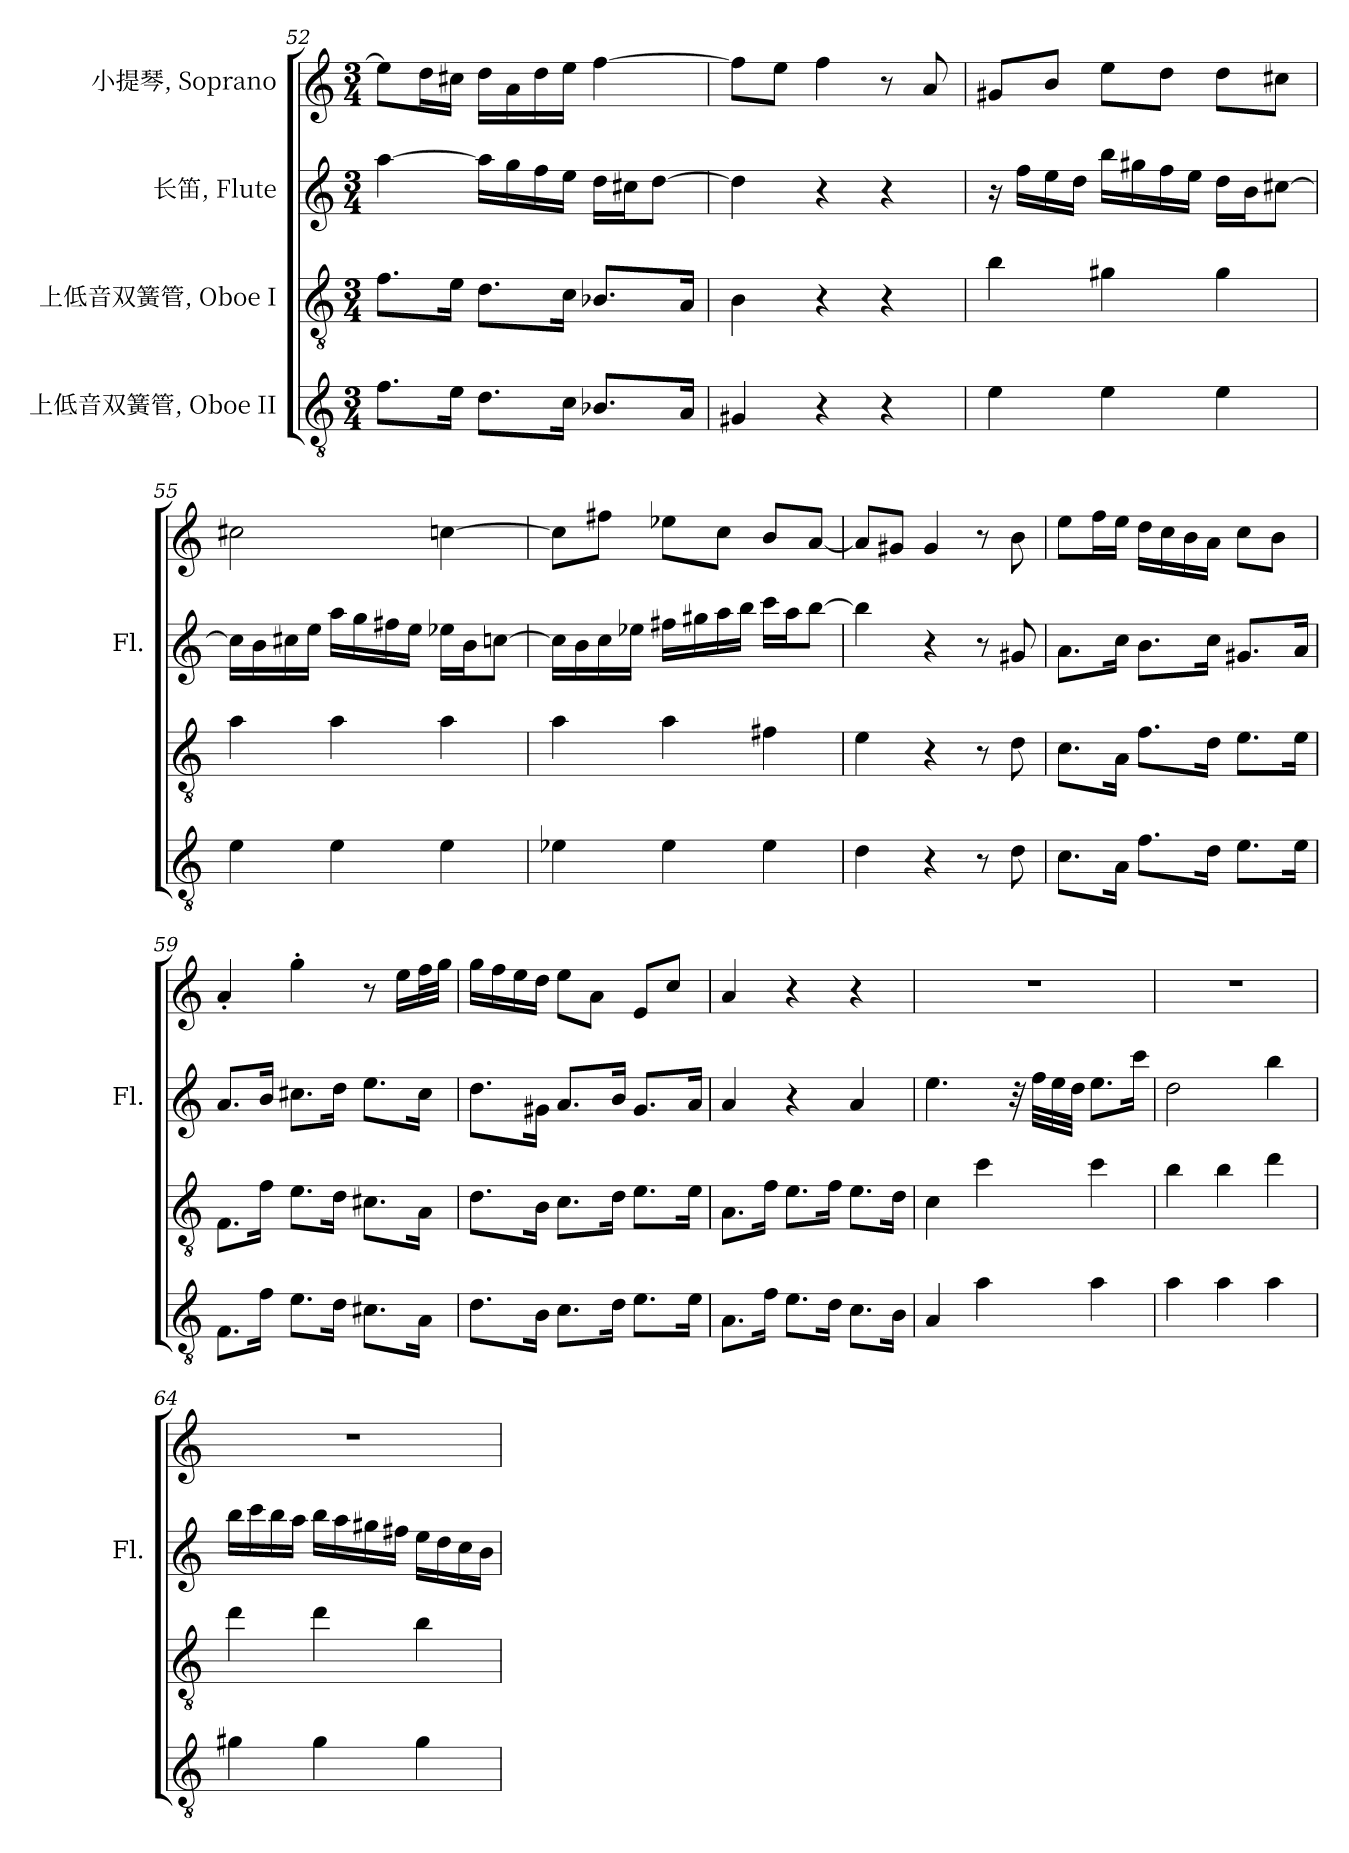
**kern	**kern	**kern	**kern
*part4	*part3	*part2	*part1
*staff4	*staff3	*staff2	*staff1
*I"上低音双簧管, Oboe II	*I"上低音双簧管, Oboe I	*I"长笛, Flute	*I"小提琴, Soprano
*	*	*I'Fl.	*
!!LO:LB:g=z
*clefGv2	*clefGv2	*clefG2	*clefG2
*k[]	*k[]	*k[]	*k[]
*M3/4	*M3/4	*M3/4	*M3/4
=52	=52	=52	=52
8.f\L	8.f\L	[4aa\	8ee\L]
.	.	.	16dd\L
16e\Jk	16e\Jk	.	16cc#X\JJ
8.d\L	8.d\L	16aa\LL]	16dd\LL
.	.	16gg\	16a\
.	.	16ff\	16dd\
16c\Jk	16c\Jk	16ee\JJ	16ee\JJ
8.B-X/L	8.B-X/L	16dd\LL	[4ff\
.	.	16cc#X\J	.
.	.	[8dd\J	.
16A/Jk	16A/Jk	.	.
=53	=53	=53	=53
4G#X/	4B\	4dd\]	8ff\L]
.	.	.	8ee\J
4r	4r	4r	4ff\
4r	4r	4r	8r
.	.	.	8a/
=54	=54	=54	=54
4e\	4b\	16r	8g#X/L
.	.	16ff\LL	.
.	.	16ee\	8b/J
.	.	16dd\JJ	.
4e\	4g#X\	16bb\LL	8ee\L
.	.	16gg#X\	.
.	.	16ff\	8dd\J
.	.	16ee\JJ	.
4e\	4g#\	16dd\LL	8dd\L
.	.	16b\J	.
.	.	[8cc#X\J	8cc#X\J
!!LO:PB:g=z
=55	=55	=55	=55
4e\	4a\	16cc#\LL]	2cc#X\
.	.	16b\	.
.	.	16cc#X\	.
.	.	16ee\JJ	.
4e\	4a\	16aa\LL	.
.	.	16gg\	.
.	.	16ff#X\	.
.	.	16ee\JJ	.
4e\	4a\	16ee-X\LL	[4ccn\
.	.	16b\J	.
.	.	[8ccn\J	.
=56	=56	=56	=56
4e-X\	4a\	16cc\LL]	8cc\L]
.	.	16b\	.
.	.	16cc\	8ff#X\J
.	.	16ee-X\JJ	.
4e-\	4a\	16ff#X\LL	8ee-X\L
.	.	16gg#X\	.
.	.	16aa\	8cc\J
.	.	16bb\JJ	.
4e-\	4f#X\	16ccc\LL	8b/L
.	.	16aa\J	.
.	.	[8bb\J	[8a/J
=57	=57	=57	=57
4d\	4e\	4bb\]	8a/L]
.	.	.	8g#X/J
4r	4r	4r	4g#/
8r	8r	8r	8r
8d\	8d\	8g#X/	8b\
!!LO:LB:g=z
=58	=58	=58	=58
8.c\L	8.c\L	8.a\L	8ee\L
.	.	.	16ff\L
16A\Jk	16A\Jk	16cc\Jk	16ee\JJ
8.f\L	8.f\L	8.b\L	16dd\LL
.	.	.	16cc\
.	.	.	16b\
16d\Jk	16d\Jk	16cc\Jk	16a\JJ
8.e\L	8.e\L	8.g#X/L	8cc\L
.	.	.	8b\J
16e\Jk	16e\Jk	16a/Jk	.
=59	=59	=59	=59
8.F\L	8.F\L	8.a/L	4a'/
16f\Jk	16f\Jk	16b/Jk	.
8.e\L	8.e\L	8.cc#X\L	4gg'\
16d\Jk	16d\Jk	16dd\Jk	.
8.c#X\L	8.c#X\L	8.ee\L	8r
.	.	.	16ee\LL
16A\Jk	16A\Jk	16cc#\Jk	32ff\L
.	.	.	32gg\JJJ
=60	=60	=60	=60
8.d\L	8.d\L	8.dd\L	16gg\LL
.	.	.	16ff\
.	.	.	16ee\
16B\Jk	16B\Jk	16g#X\Jk	16dd\JJ
8.c\L	8.c\L	8.a/L	8ee\L
.	.	.	8a\J
16d\Jk	16d\Jk	16b/Jk	.
8.e\L	8.e\L	8.g#/L	8e/L
.	.	.	8cc/J
16e\Jk	16e\Jk	16a/Jk	.
=61	=61	=61	=61
8.A\L	8.A\L	4a/	4a/
16f\Jk	16f\Jk	.	.
8.e\L	8.e\L	4r	4r
16d\Jk	16f\Jk	.	.
8.c\L	8.e\L	4a/	4r
16B\Jk	16d\Jk	.	.
!!LO:LB:g=z
=62	=62	=62	=62
4A/	4c\	4.ee\	2.r
4a\	4cc\	.	.
.	.	32r	.
.	.	32ff\LLL	.
.	.	32ee\	.
.	.	32dd\JJJ	.
4a\	4cc\	8.ee\L	.
.	.	16ccc\Jk	.
=63	=63	=63	=63
4a\	4b\	2dd\	2.r
4a\	4b\	.	.
4a\	4dd\	4bb\	.
=64	=64	=64	=64
4g#X\	4dd\	16bb\LL	2.r
.	.	16ccc\	.
.	.	16bb\	.
.	.	16aa\JJ	.
4g#\	4dd\	16bb\LL	.
.	.	16aa\	.
.	.	16gg#X\	.
.	.	16ff#X\JJ	.
4g#\	4b\	16ee\LL	.
.	.	16dd\	.
.	.	16cc\	.
.	.	16b\JJ	.
=	=	=	=
*-	*-	*-	*-
